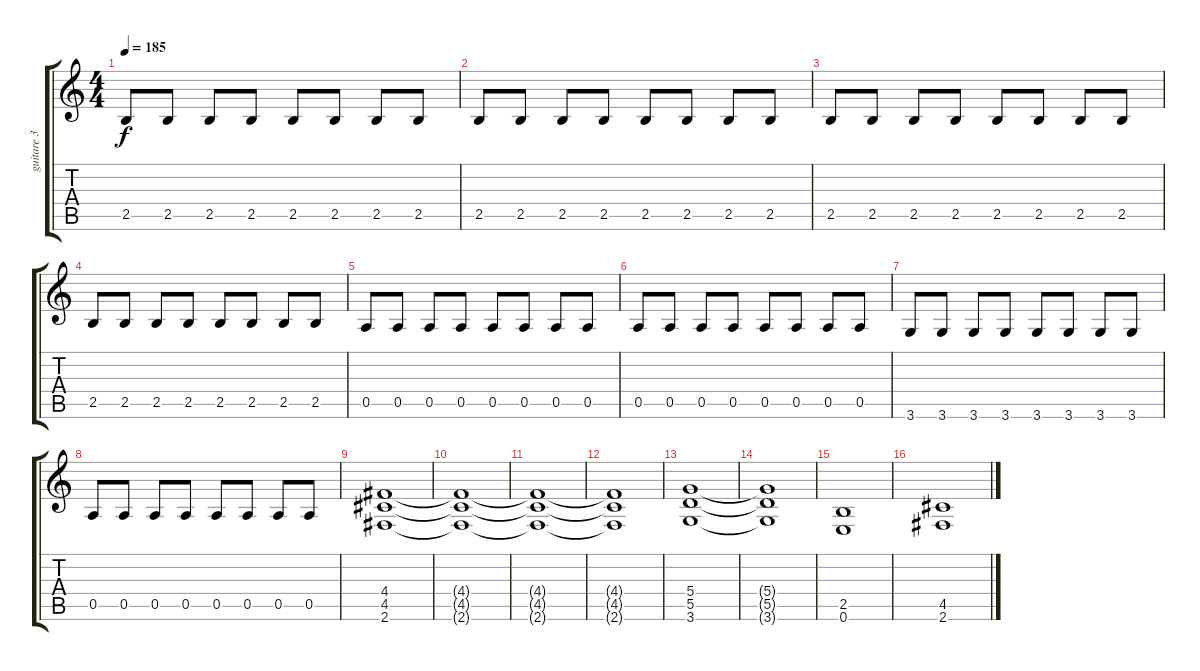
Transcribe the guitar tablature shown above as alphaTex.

\track ("guitare 3 & fill" "guitare 3 ") {instrument distortionguitar}
\staff {score tabs}
\tuning (E4 B3 G3 D3 A2 E2) {hide}
\ts (4 4)
\tempo 185
\clef g2
\ks c
2.5.8{dy f} 2.5.8 2.5.8 2.5.8 2.5.8 2.5.8 2.5.8 2.5.8 |
2.5.8 2.5.8 2.5.8 2.5.8 2.5.8 2.5.8 2.5.8 2.5.8 |
2.5.8 2.5.8 2.5.8 2.5.8 2.5.8 2.5.8 2.5.8 2.5.8 |
2.5.8 2.5.8 2.5.8 2.5.8 2.5.8 2.5.8 2.5.8 2.5.8 |
0.5.8 0.5.8 0.5.8 0.5.8 0.5.8 0.5.8 0.5.8 0.5.8 |
0.5.8 0.5.8 0.5.8 0.5.8 0.5.8 0.5.8 0.5.8 0.5.8 |
3.6.8 3.6.8 3.6.8 3.6.8 3.6.8 3.6.8 3.6.8 3.6.8 |
0.5.8 0.5.8 0.5.8 0.5.8 0.5.8 0.5.8 0.5.8 0.5.8 |
(4.4 4.5 2.6).1 |
(4.4{t} 4.5{t} 2.6{t}).1 |
(4.4{t} 4.5{t} 2.6{t}).1 |
(4.4{t} 4.5{t} 2.6{t}).1 |
(5.4 5.5 3.6).1 |
(5.4{t} 5.5{t} 3.6{t}).1 |
(2.5 0.6).1 |
(4.5 2.6).1
